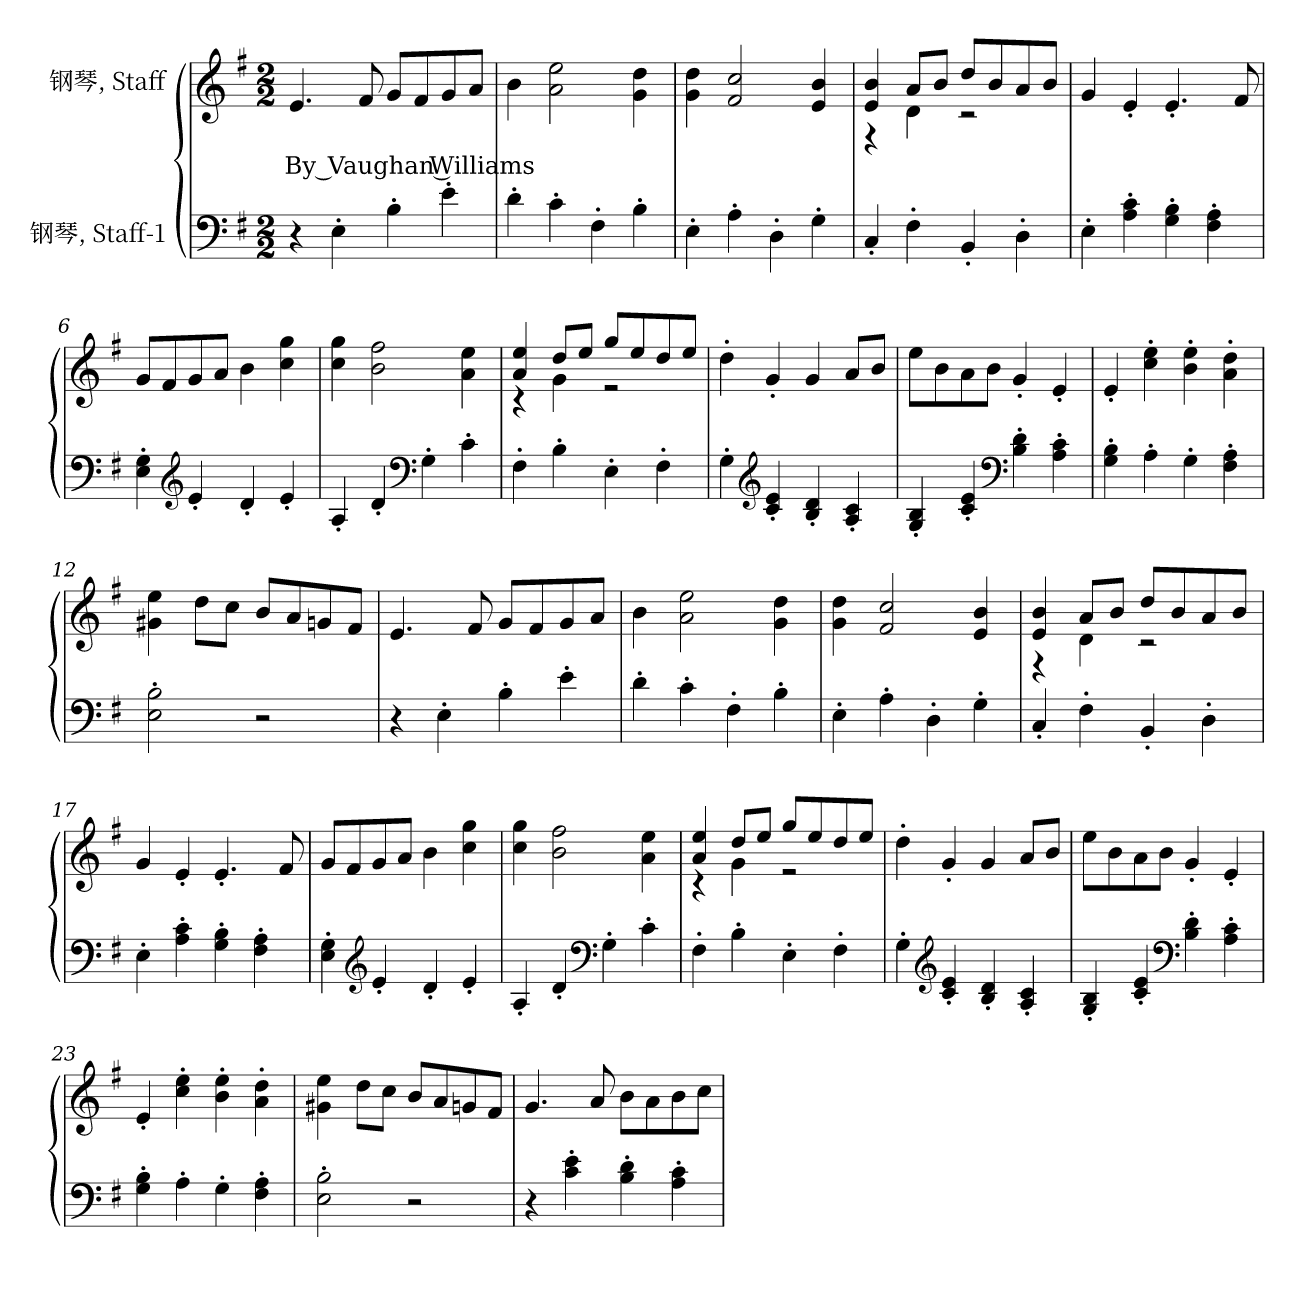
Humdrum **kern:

**kern	**kern	**text
*part2	*part1	*part1
*staff2	*staff1	*staff1
*I"钢琴, Staff-1	*I"钢琴, Staff	*
*clefF4	*clefG2	*
*k[f#]	*k[f#]	*
*M2/2	*M2/2	*
*MM210	*MM210	*
=1	=1	=1
4r	4.e/	By Vaughan Williams
4E'\	.	.
.	8f#/	.
4B'\	8g/L	.
.	8f#/	.
4e'\	8g/	.
.	8a/J	.
=2	=2	=2
4d'\	4b\	.
4c'\	2a\ 2ee\	.
4F#'\	.	.
4B'\	4g\ 4dd\	.
=3	=3	=3
4E'\	4g\ 4dd\	.
4A'\	2f#/ 2cc/	.
4D'\	.	.
4G'\	4e/ 4b/	.
=4	=4	=4
*	*^	*
4C'/	4e/ 4b/	4r	.
4F#'\	8a/L	4d\	.
.	8b/J	.	.
4BB'/	8dd/L	2r	.
.	8b/	.	.
4D'\	8a/	.	.
.	8b/J	.	.
*	*v	*v	*
!!LO:LB:g=z
=5	=5	=5
4E'\	4g/	.
4A\' 4c\'	4e'/	.
4G\' 4B\'	4.e'/	.
4F#\' 4A\'	.	.
.	8f#/	.
=6	=6	=6
4E\' 4G\'	8g/L	.
.	8f#/	.
*clefG2	*	*
4e'/	8g/	.
.	8a/J	.
4d'/	4b\	.
4e'/	4cc\ 4gg\	.
=7	=7	=7
4A'/	4cc\ 4gg\	.
4d'/	2b\ 2ff#\	.
*clefF4	*	*
4G'\	.	.
4c'\	4a\ 4ee\	.
=8	=8	=8
*	*^	*
4F#'\	4a/ 4ee/	4r	.
4B'\	8dd/L	4g\	.
.	8ee/J	.	.
4E'\	8gg/L	2r	.
.	8ee/	.	.
4F#'\	8dd/	.	.
.	8ee/J	.	.
*	*v	*v	*
=9	=9	=9
4G'\	4dd'\	.
*clefG2	*	*
4c/' 4e/'	4g'/	.
4B/' 4d/'	4g/	.
4A/' 4c/'	8a/L	.
.	8b/J	.
!!LO:LB:g=z
=10	=10	=10
4G/' 4B/'	8ee\L	.
.	8b\	.
4c/' 4e/'	8a\	.
.	8b\J	.
*clefF4	*	*
4B\' 4d\'	4g'/	.
4A\' 4c\'	4e'/	.
=11	=11	=11
4G\' 4B\'	4e'/	.
4A'\	4cc\' 4ee\'	.
4G'\	4b\' 4ee\'	.
4F#\' 4A\'	4a\' 4dd\'	.
=12	=12	=12
2E\' 2B\'	4g#X\ 4ee\	.
.	8dd\L	.
.	8cc\J	.
2r	8b/L	.
.	8a/	.
.	8gn/	.
.	8f#/J	.
=13	=13	=13
4r	4.e/	.
4E'\	.	.
.	8f#/	.
4B'\	8g/L	.
.	8f#/	.
4e'\	8g/	.
.	8a/J	.
=14	=14	=14
4d'\	4b\	.
4c'\	2a\ 2ee\	.
4F#'\	.	.
4B'\	4g\ 4dd\	.
=15	=15	=15
4E'\	4g\ 4dd\	.
4A'\	2f#/ 2cc/	.
4D'\	.	.
4G'\	4e/ 4b/	.
!!LO:LB:g=z
=16	=16	=16
*	*^	*
4C'/	4e/ 4b/	4r	.
4F#'\	8a/L	4d\	.
.	8b/J	.	.
4BB'/	8dd/L	2r	.
.	8b/	.	.
4D'\	8a/	.	.
.	8b/J	.	.
*	*v	*v	*
=17	=17	=17
4E'\	4g/	.
4A\' 4c\'	4e'/	.
4G\' 4B\'	4.e'/	.
4F#\' 4A\'	.	.
.	8f#/	.
=18	=18	=18
4E\' 4G\'	8g/L	.
.	8f#/	.
*clefG2	*	*
4e'/	8g/	.
.	8a/J	.
4d'/	4b\	.
4e'/	4cc\ 4gg\	.
=19	=19	=19
4A'/	4cc\ 4gg\	.
4d'/	2b\ 2ff#\	.
*clefF4	*	*
4G'\	.	.
4c'\	4a\ 4ee\	.
=20	=20	=20
*	*^	*
4F#'\	4a/ 4ee/	4r	.
4B'\	8dd/L	4g\	.
.	8ee/J	.	.
4E'\	8gg/L	2r	.
.	8ee/	.	.
4F#'\	8dd/	.	.
.	8ee/J	.	.
*	*v	*v	*
!!LO:LB:g=z
=21	=21	=21
4G'\	4dd'\	.
*clefG2	*	*
4c/' 4e/'	4g'/	.
4B/' 4d/'	4g/	.
4A/' 4c/'	8a/L	.
.	8b/J	.
=22	=22	=22
4G/' 4B/'	8ee\L	.
.	8b\	.
4c/' 4e/'	8a\	.
.	8b\J	.
*clefF4	*	*
4B\' 4d\'	4g'/	.
4A\' 4c\'	4e'/	.
=23	=23	=23
4G\' 4B\'	4e'/	.
4A'\	4cc\' 4ee\'	.
4G'\	4b\' 4ee\'	.
4F#\' 4A\'	4a\' 4dd\'	.
=24	=24	=24
2E\' 2B\'	4g#X\ 4ee\	.
.	8dd\L	.
.	8cc\J	.
2r	8b/L	.
.	8a/	.
.	8gn/	.
.	8f#/J	.
=25	=25	=25
4r	4.g/	.
4c\' 4e\'	.	.
.	8a/	.
4B\' 4d\'	8b\L	.
.	8a\	.
4A\' 4c\'	8b\	.
.	8cc\J	.
=	=	=
*-	*-	*-
